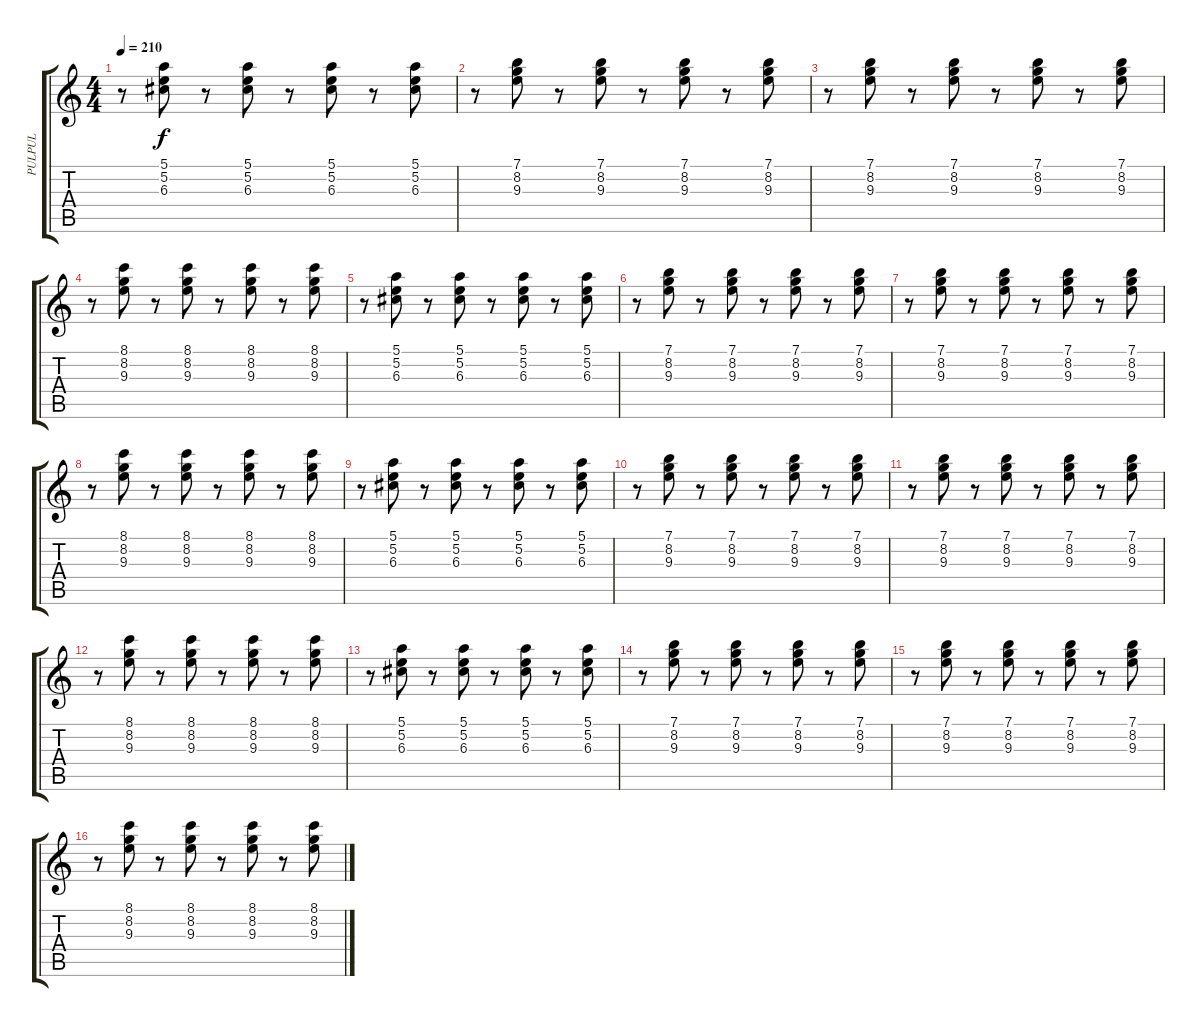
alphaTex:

\track ("PULPUL" "PULPUL") {instrument electricguitarclean}
\staff {score tabs}
\tuning (E4 B3 G3 D3 A2 E2) {hide}
\ts (4 4)
\tempo 210
\clef g2
\ks c
r.8{dy f} (5.1 5.2 6.3).8 r.8 (5.1 5.2 6.3).8 r.8 (5.1 5.2 6.3).8 r.8 (5.1 5.2 6.3).8 |
r.8 (7.1 8.2 9.3).8 r.8 (7.1 8.2 9.3).8 r.8 (7.1 8.2 9.3).8 r.8 (7.1 8.2 9.3).8 |
r.8 (7.1 8.2 9.3).8 r.8 (7.1 8.2 9.3).8 r.8 (7.1 8.2 9.3).8 r.8 (7.1 8.2 9.3).8 |
r.8 (8.1 8.2 9.3).8 r.8 (8.1 8.2 9.3).8 r.8 (8.1 8.2 9.3).8 r.8 (8.1 8.2 9.3).8 |
r.8 (5.1 5.2 6.3).8 r.8 (5.1 5.2 6.3).8 r.8 (5.1 5.2 6.3).8 r.8 (5.1 5.2 6.3).8 |
r.8 (7.1 8.2 9.3).8 r.8 (7.1 8.2 9.3).8 r.8 (7.1 8.2 9.3).8 r.8 (7.1 8.2 9.3).8 |
r.8 (7.1 8.2 9.3).8 r.8 (7.1 8.2 9.3).8 r.8 (7.1 8.2 9.3).8 r.8 (7.1 8.2 9.3).8 |
r.8 (8.1 8.2 9.3).8 r.8 (8.1 8.2 9.3).8 r.8 (8.1 8.2 9.3).8 r.8 (8.1 8.2 9.3).8 |
r.8 (5.1 5.2 6.3).8 r.8 (5.1 5.2 6.3).8 r.8 (5.1 5.2 6.3).8 r.8 (5.1 5.2 6.3).8 |
r.8 (7.1 8.2 9.3).8 r.8 (7.1 8.2 9.3).8 r.8 (7.1 8.2 9.3).8 r.8 (7.1 8.2 9.3).8 |
r.8 (7.1 8.2 9.3).8 r.8 (7.1 8.2 9.3).8 r.8 (7.1 8.2 9.3).8 r.8 (7.1 8.2 9.3).8 |
r.8 (8.1 8.2 9.3).8 r.8 (8.1 8.2 9.3).8 r.8 (8.1 8.2 9.3).8 r.8 (8.1 8.2 9.3).8 |
r.8 (5.1 5.2 6.3).8 r.8 (5.1 5.2 6.3).8 r.8 (5.1 5.2 6.3).8 r.8 (5.1 5.2 6.3).8 |
r.8 (7.1 8.2 9.3).8 r.8 (7.1 8.2 9.3).8 r.8 (7.1 8.2 9.3).8 r.8 (7.1 8.2 9.3).8 |
r.8 (7.1 8.2 9.3).8 r.8 (7.1 8.2 9.3).8 r.8 (7.1 8.2 9.3).8 r.8 (7.1 8.2 9.3).8 |
r.8 (8.1 8.2 9.3).8 r.8 (8.1 8.2 9.3).8 r.8 (8.1 8.2 9.3).8 r.8 (8.1 8.2 9.3).8
